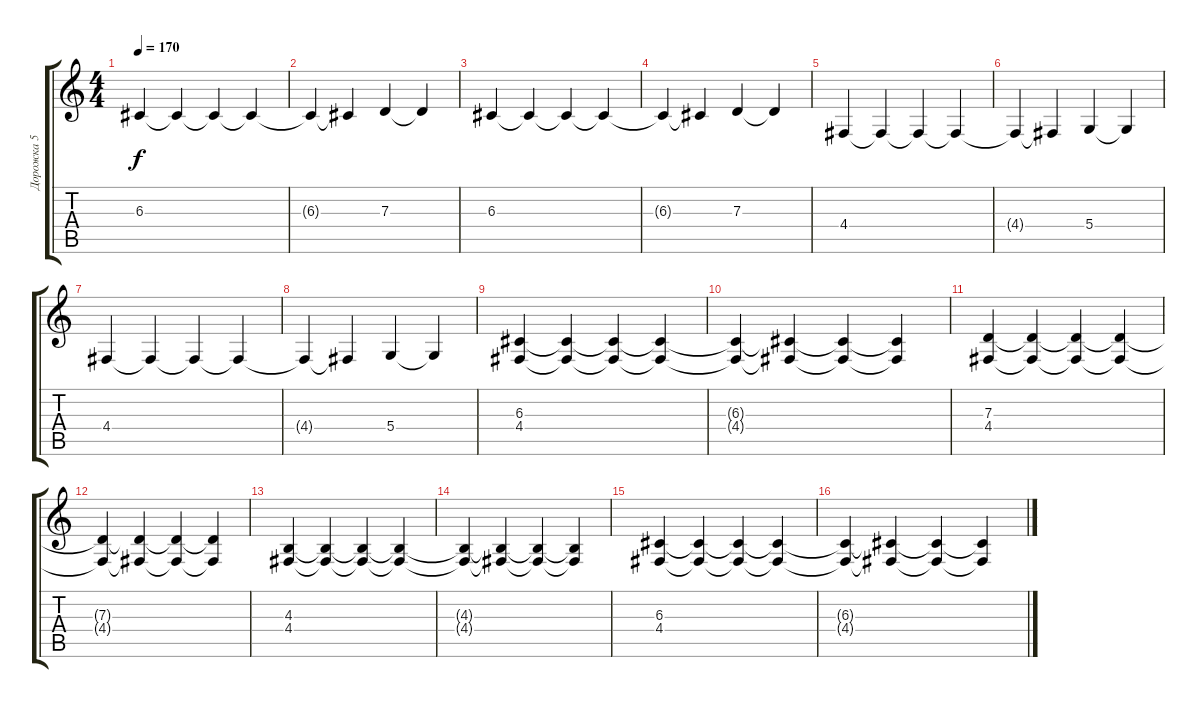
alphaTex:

\track ("Дорожка 5" "Дорожка 5") {instrument pad2warm}
\staff {score tabs}
\tuning (E4 B3 G3 D3 A2 D2) {hide}
\ts (4 4)
\tempo 170
\clef g2
\ks c
6.3.4{dy f} 6.3{t}.4 6.3{t}.4 6.3{t}.4 |
6.3{t}.4 6.3{t}.4 7.3.4 7.3{t}.4 |
6.3.4 6.3{t}.4 6.3{t}.4 6.3{t}.4 |
6.3{t}.4 6.3{t}.4 7.3.4 7.3{t}.4 |
4.4.4 4.4{t}.4 4.4{t}.4 4.4{t}.4 |
4.4{t}.4 4.4{t}.4 5.4.4 5.4{t}.4 |
4.4.4 4.4{t}.4 4.4{t}.4 4.4{t}.4 |
4.4{t}.4 4.4{t}.4 5.4.4 5.4{t}.4 |
(6.3 4.4).4 (6.3{t} 4.4{t}).4 (6.3{t} 4.4{t}).4 (6.3{t} 4.4{t}).4 |
(6.3{t} 4.4{t}).4 (6.3{t} 4.4{t}).4 (6.3{t} 4.4{t}).4 (6.3{t} 4.4{t}).4 |
(7.3 4.4).4 (7.3{t} 4.4{t}).4 (7.3{t} 4.4{t}).4 (7.3{t} 4.4{t}).4 |
(7.3{t} 4.4{t}).4 (7.3{t} 4.4{t}).4 (7.3{t} 4.4{t}).4 (7.3{t} 4.4{t}).4 |
(4.3 4.4).4 (4.3{t} 4.4{t}).4 (4.3{t} 4.4{t}).4 (4.3{t} 4.4{t}).4 |
(4.3{t} 4.4{t}).4 (4.3{t} 4.4{t}).4 (4.3{t} 4.4{t}).4 (4.3{t} 4.4{t}).4 |
(6.3 4.4).4 (6.3{t} 4.4{t}).4 (6.3{t} 4.4{t}).4 (6.3{t} 4.4{t}).4 |
(6.3{t} 4.4{t}).4 (6.3{t} 4.4{t}).4 (6.3{t} 4.4{t}).4 (6.3{t} 4.4{t}).4
